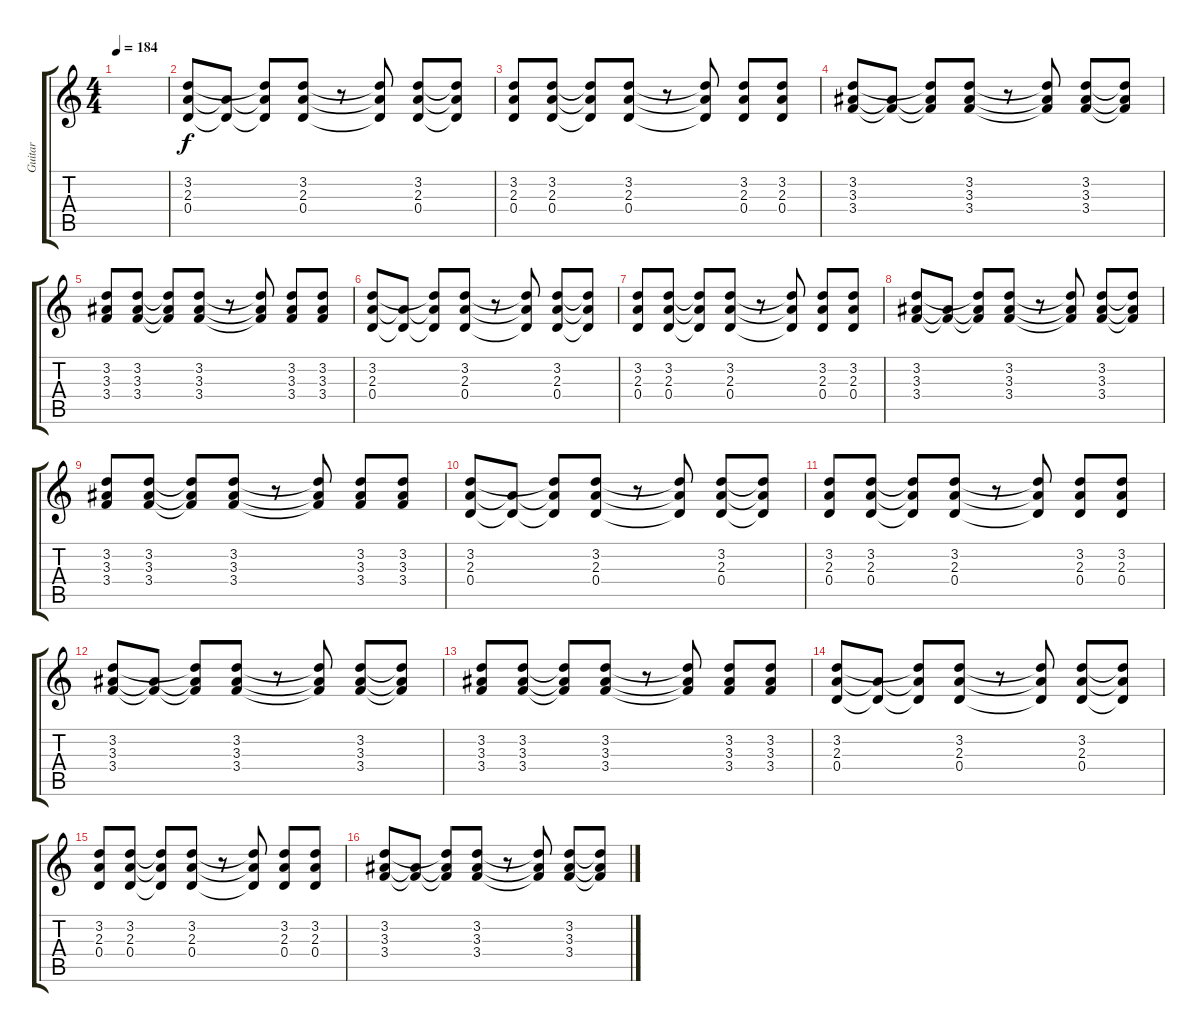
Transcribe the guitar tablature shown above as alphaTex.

\track ("Guitar" "Guitar") {instrument electricguitarclean}
\staff {score tabs}
\tuning (E4 B3 G3 D3 A2 E2) {hide}
\ts (4 4)
\tempo 184
\clef g2
\ks c
|
(3.2 2.3 0.4).8 (2.3{t} 0.4{t}).8 (3.2{t} 2.3{t} 0.4{t}).8 (3.2 2.3 0.4).8 r.8 (3.2{t} 2.3{t} 0.4{t}).8 (3.2 2.3 0.4).8 (3.2{t} 2.3{t} 0.4{t}).8 |
(3.2 2.3 0.4).8 (3.2 2.3 0.4).8 (3.2{t} 2.3{t} 0.4{t}).8 (3.2 2.3 0.4).8 r.8 (3.2{t} 2.3{t} 0.4{t}).8 (3.2 2.3 0.4).8 (3.2 2.3 0.4).8 |
(3.2 3.3 3.4).8 (3.3{t} 3.4{t}).8 (3.2{t} 3.3{t} 3.4{t}).8 (3.2 3.3 3.4).8 r.8 (3.2{t} 3.3{t} 3.4{t}).8 (3.2 3.3 3.4).8 (3.2{t} 3.3{t} 3.4{t}).8 |
(3.2 3.3 3.4).8 (3.2 3.3 3.4).8 (3.2{t} 3.3{t} 3.4{t}).8 (3.2 3.3 3.4).8 r.8 (3.2{t} 3.3{t} 3.4{t}).8 (3.2 3.3 3.4).8 (3.2 3.3 3.4).8 |
(3.2 2.3 0.4).8 (2.3{t} 0.4{t}).8 (3.2{t} 2.3{t} 0.4{t}).8 (3.2 2.3 0.4).8 r.8 (3.2{t} 2.3{t} 0.4{t}).8 (3.2 2.3 0.4).8 (3.2{t} 2.3{t} 0.4{t}).8 |
(3.2 2.3 0.4).8 (3.2 2.3 0.4).8 (3.2{t} 2.3{t} 0.4{t}).8 (3.2 2.3 0.4).8 r.8 (3.2{t} 2.3{t} 0.4{t}).8 (3.2 2.3 0.4).8 (3.2 2.3 0.4).8 |
(3.2 3.3 3.4).8 (3.3{t} 3.4{t}).8 (3.2{t} 3.3{t} 3.4{t}).8 (3.2 3.3 3.4).8 r.8 (3.2{t} 3.3{t} 3.4{t}).8 (3.2 3.3 3.4).8 (3.2{t} 3.3{t} 3.4{t}).8 |
(3.2 3.3 3.4).8 (3.2 3.3 3.4).8 (3.2{t} 3.3{t} 3.4{t}).8 (3.2 3.3 3.4).8 r.8 (3.2{t} 3.3{t} 3.4{t}).8 (3.2 3.3 3.4).8 (3.2 3.3 3.4).8 |
(3.2 2.3 0.4).8 (2.3{t} 0.4{t}).8 (3.2{t} 2.3{t} 0.4{t}).8 (3.2 2.3 0.4).8 r.8 (3.2{t} 2.3{t} 0.4{t}).8 (3.2 2.3 0.4).8 (3.2{t} 2.3{t} 0.4{t}).8 |
(3.2 2.3 0.4).8 (3.2 2.3 0.4).8 (3.2{t} 2.3{t} 0.4{t}).8 (3.2 2.3 0.4).8 r.8 (3.2{t} 2.3{t} 0.4{t}).8 (3.2 2.3 0.4).8 (3.2 2.3 0.4).8 |
(3.2 3.3 3.4).8 (3.3{t} 3.4{t}).8 (3.2{t} 3.3{t} 3.4{t}).8 (3.2 3.3 3.4).8 r.8 (3.2{t} 3.3{t} 3.4{t}).8 (3.2 3.3 3.4).8 (3.2{t} 3.3{t} 3.4{t}).8 |
(3.2 3.3 3.4).8 (3.2 3.3 3.4).8 (3.2{t} 3.3{t} 3.4{t}).8 (3.2 3.3 3.4).8 r.8 (3.2{t} 3.3{t} 3.4{t}).8 (3.2 3.3 3.4).8 (3.2 3.3 3.4).8 |
(3.2 2.3 0.4).8 (2.3{t} 0.4{t}).8 (3.2{t} 2.3{t} 0.4{t}).8 (3.2 2.3 0.4).8 r.8 (3.2{t} 2.3{t} 0.4{t}).8 (3.2 2.3 0.4).8 (3.2{t} 2.3{t} 0.4{t}).8 |
(3.2 2.3 0.4).8 (3.2 2.3 0.4).8 (3.2{t} 2.3{t} 0.4{t}).8 (3.2 2.3 0.4).8 r.8 (3.2{t} 2.3{t} 0.4{t}).8 (3.2 2.3 0.4).8 (3.2 2.3 0.4).8 |
(3.2 3.3 3.4).8 (3.3{t} 3.4{t}).8 (3.2{t} 3.3{t} 3.4{t}).8 (3.2 3.3 3.4).8 r.8 (3.2{t} 3.3{t} 3.4{t}).8 (3.2 3.3 3.4).8 (3.2{t} 3.3{t} 3.4{t}).8
